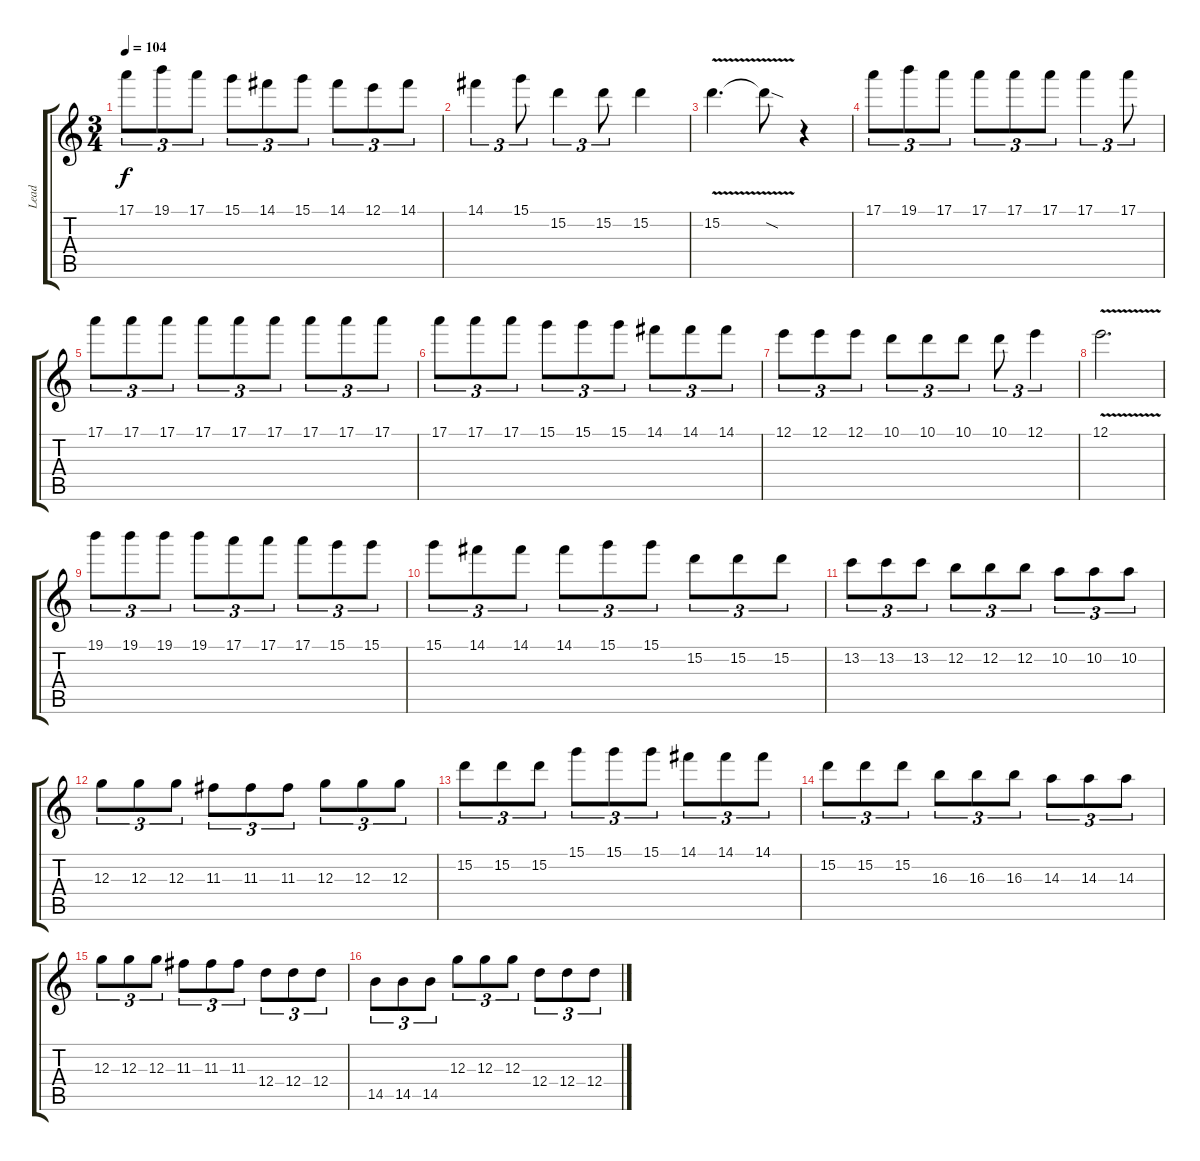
\track ("Lead" "Lead") {instrument electricguitarjazz}
\staff {score tabs}
\tuning (E4 B3 G3 D3 A2 E2) {hide}
\ts (3 4)
\tempo 104
\clef g2
\ks c
17.1.8{tu (3 2) dy f} 19.1.8{tu (3 2)} 17.1.8{tu (3 2)} 15.1.8{tu (3 2)} 14.1.8{tu (3 2)} 15.1.8{tu (3 2)} 14.1.8{tu (3 2)} 12.1.8{tu (3 2)} 14.1.8{tu (3 2)} |
14.1.4{tu (3 2)} 15.1.8{tu (3 2)} 15.2.4{tu (3 2)} 15.2.8{tu (3 2)} 15.2.4 |
15.2{v}.4{d} 15.2{sod t}.8 r.4 |
17.1.8{tu (3 2)} 19.1.8{tu (3 2)} 17.1.8{tu (3 2)} 17.1.8{tu (3 2)} 17.1.8{tu (3 2)} 17.1.8{tu (3 2)} 17.1.4{tu (3 2)} 17.1.8{tu (3 2)} |
17.1.8{tu (3 2)} 17.1.8{tu (3 2)} 17.1.8{tu (3 2)} 17.1.8{tu (3 2)} 17.1.8{tu (3 2)} 17.1.8{tu (3 2)} 17.1.8{tu (3 2)} 17.1.8{tu (3 2)} 17.1.8{tu (3 2)} |
17.1.8{tu (3 2)} 17.1.8{tu (3 2)} 17.1.8{tu (3 2)} 15.1.8{tu (3 2)} 15.1.8{tu (3 2)} 15.1.8{tu (3 2)} 14.1.8{tu (3 2)} 14.1.8{tu (3 2)} 14.1.8{tu (3 2)} |
12.1.8{tu (3 2)} 12.1.8{tu (3 2)} 12.1.8{tu (3 2)} 10.1.8{tu (3 2)} 10.1.8{tu (3 2)} 10.1.8{tu (3 2)} 10.1.8{tu (3 2)} 12.1.4{tu (3 2)} |
12.1{v}.2{d} |
19.1.8{tu (3 2)} 19.1.8{tu (3 2)} 19.1.8{tu (3 2)} 19.1.8{tu (3 2)} 17.1.8{tu (3 2)} 17.1.8{tu (3 2)} 17.1.8{tu (3 2)} 15.1.8{tu (3 2)} 15.1.8{tu (3 2)} |
15.1.8{tu (3 2)} 14.1.8{tu (3 2)} 14.1.8{tu (3 2)} 14.1.8{tu (3 2)} 15.1.8{tu (3 2)} 15.1.8{tu (3 2)} 15.2.8{tu (3 2)} 15.2.8{tu (3 2)} 15.2.8{tu (3 2)} |
13.2.8{tu (3 2)} 13.2.8{tu (3 2)} 13.2.8{tu (3 2)} 12.2.8{tu (3 2)} 12.2.8{tu (3 2)} 12.2.8{tu (3 2)} 10.2.8{tu (3 2)} 10.2.8{tu (3 2)} 10.2.8{tu (3 2)} |
12.3.8{tu (3 2)} 12.3.8{tu (3 2)} 12.3.8{tu (3 2)} 11.3.8{tu (3 2)} 11.3.8{tu (3 2)} 11.3.8{tu (3 2)} 12.3.8{tu (3 2)} 12.3.8{tu (3 2)} 12.3.8{tu (3 2)} |
15.2.8{tu (3 2)} 15.2.8{tu (3 2)} 15.2.8{tu (3 2)} 15.1.8{tu (3 2)} 15.1.8{tu (3 2)} 15.1.8{tu (3 2)} 14.1.8{tu (3 2)} 14.1.8{tu (3 2)} 14.1.8{tu (3 2)} |
15.2.8{tu (3 2)} 15.2.8{tu (3 2)} 15.2.8{tu (3 2)} 16.3.8{tu (3 2)} 16.3.8{tu (3 2)} 16.3.8{tu (3 2)} 14.3.8{tu (3 2)} 14.3.8{tu (3 2)} 14.3.8{tu (3 2)} |
12.3.8{tu (3 2)} 12.3.8{tu (3 2)} 12.3.8{tu (3 2)} 11.3.8{tu (3 2)} 11.3.8{tu (3 2)} 11.3.8{tu (3 2)} 12.4.8{tu (3 2)} 12.4.8{tu (3 2)} 12.4.8{tu (3 2)} |
14.5.8{tu (3 2)} 14.5.8{tu (3 2)} 14.5.8{tu (3 2)} 12.3.8{tu (3 2)} 12.3.8{tu (3 2)} 12.3.8{tu (3 2)} 12.4.8{tu (3 2)} 12.4.8{tu (3 2)} 12.4.8{tu (3 2)}
